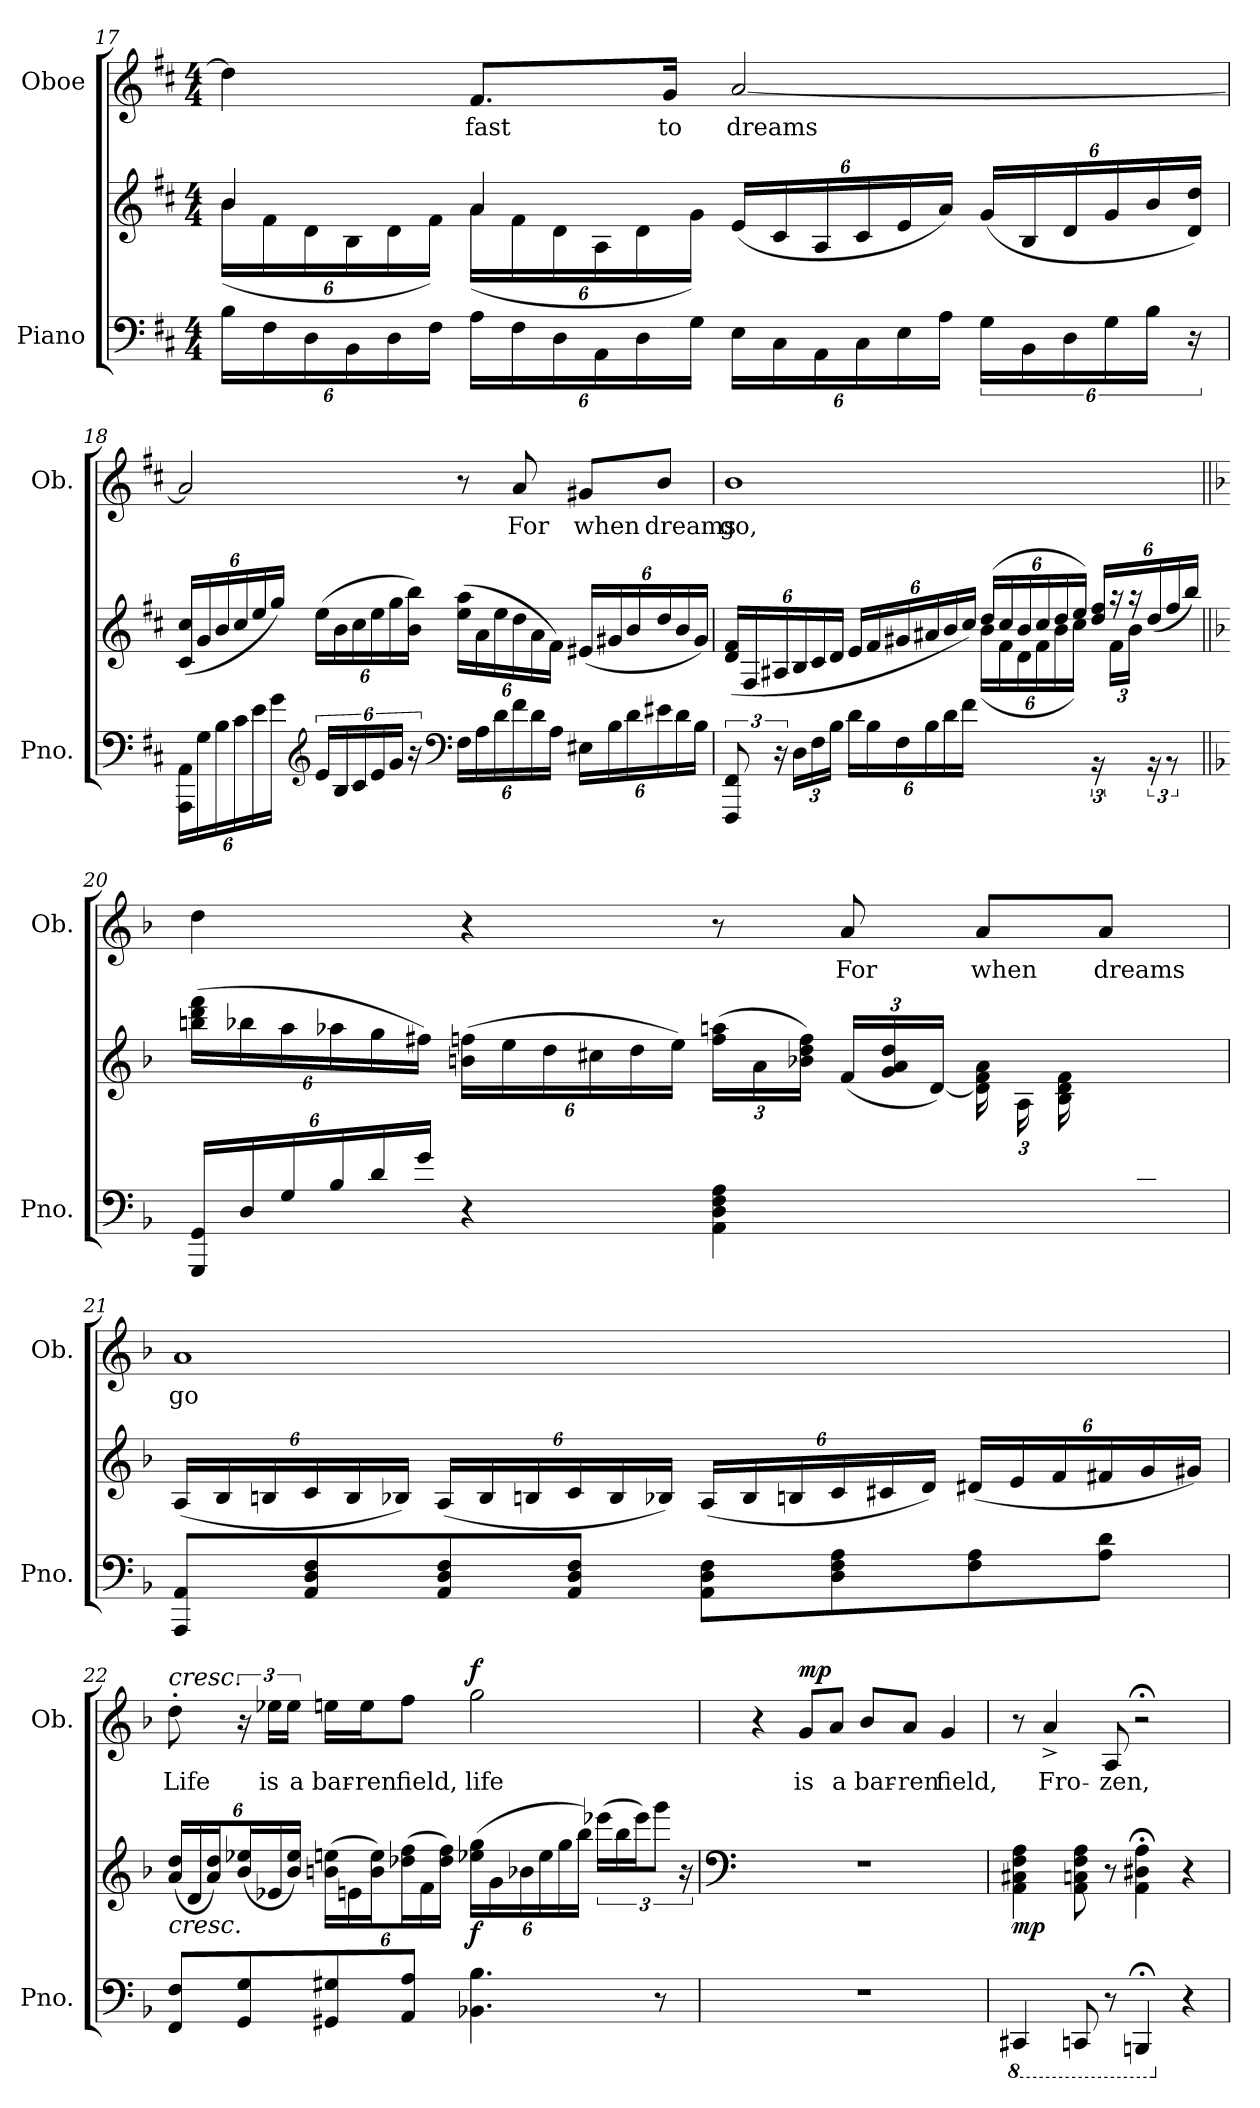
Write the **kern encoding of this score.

**kern	**kern	**dynam	**kern	**text	**dynam
*part2	*part2	*part2	*part1	*part1	*part1
*staff3	*staff2	*staff2/3	*staff1	*staff1	*staff1
*I"Piano	*	*	*I"Oboe	*	*
*I'Pno.	*	*	*I'Ob.	*	*
!!LO:LB:g=z
*clefF4	*clefG2	*	*clefG2	*	*
*k[f#c#]	*k[f#c#]	*	*k[f#c#]	*	*
*M4/4	*M4/4	*	*M4/4	*	*
=17	=17	=17	=17	=17	=17
*	*^	*	*	*	*
*Xbrackettup	*	*Xbrackettup	*	*	*	*
24B\LL	4b/	(>24b\LL	.	4dd\]	.	.
24F#\	.	24f#\	.	.	.	.
24D\	.	24d\	.	.	.	.
24BB\	.	24B\	.	.	.	.
24D\	.	24d\	.	.	.	.
24F#\JJ	.	24f#\JJ)	.	.	.	.
!	!	!	!	!	!LO:LY:b	!
24A\LL	4a/	(>24a\LL	.	8.f#/L	fast	.
24F#\	.	24f#\	.	.	.	.
24D\	.	24d\	.	.	.	.
24AA\	.	24A\	.	.	.	.
24D\	.	24d\	.	.	.	.
!	!	!	!	!	!LO:LY:b	!
.	.	.	.	16g/Jk	to	.
24G\JJ	.	24g\JJ)	.	.	.	.
!	!	!	!	!	!LO:LY:b	!
24E\LL	(24e/LL	2ryy	.	[2a/	dreams	.
24C#\	24c#/	.	.	.	.	.
24AA\	24A/	.	.	.	.	.
24C#\	24c#/	.	.	.	.	.
24E\	24e/	.	.	.	.	.
24A\JJ	24a/JJ)	.	.	.	.	.
*brackettup	*	*	*	*	*	*
24G\LL	(24g/LL	.	.	.	.	.
24BB\	24B/	.	.	.	.	.
24D\	24d/	.	.	.	.	.
24G\	24g/	.	.	.	.	.
24B\JJ	24b/	.	.	.	.	.
24r	24d/ 24dd/JJ)	.	.	.	.	.
*	*v	*v	*	*	*	*
!!LO:PB:g=z
=18	=18	=18	=18	=18	=18
*Xbrackettup	*	*	*	*	*
24AAA\ 24AA\LL	(24c#/ 24cc#/LL	.	2a/]	.	.
24G\	24g/	.	.	.	.
24B\	24b/	.	.	.	.
24c#\	24cc#/	.	.	.	.
24e\	24ee/	.	.	.	.
24g\JJ	24gg/JJ)	.	.	.	.
*clefG2	*	*	*	*	*
*brackettup	*	*	*	*	*
24e/LL	(24ee\LL	.	.	.	.
24B/	24b\	.	.	.	.
24c#/	24cc#\	.	.	.	.
24e/	24ee\	.	.	.	.
24g/JJ	24gg\	.	.	.	.
24r	24b\ 24bb\JJ)	.	.	.	.
*clefF4	*	*	*	*	*
*Xbrackettup	*	*	*	*	*
24F#\LL	(24ee\ 24aa\LL	.	8r	.	.
24A\	24a\	.	.	.	.
24d\	24ee\	.	.	.	.
!	!	!	!	!LO:LY:b	!
24f#\	24dd\	.	8a/	For	.
24d\	24a\	.	.	.	.
24A\JJ	24f#\JJ)	.	.	.	.
!	!	!	!	!LO:LY:b	!
24E#X\LL	(24e#X/LL	.	8g#X/L	when	.
24B\	24g#X/	.	.	.	.
24d\	24b/	.	.	.	.
!	!	!	!	!LO:LY:b	!
24e#X\	24dd/	.	8b/J	dreams	.
24d\	24b/	.	.	.	.
24B\JJ	24g#/JJ)	.	.	.	.
!!LO:LB:g=z
=19	=19	=19	=19	=19	=19
*brackettup	*	*	*	*	*
*	*^	*	*	*	*
!	!	!	!	!	!LO:LY:b	!
12FFF#/ 12FF#/	(24d/ 24f#/LL	2ryy	.	1b	go,	.
.	24F#/	.	.	.	.	.
24r	24A#X/	.	.	.	.	.
24D\LL	24B/	.	.	.	.	.
24F#\	24c#/	.	.	.	.	.
24B\JJ	24d/JJ	.	.	.	.	.
*Xbrackettup	*	*	*	*	*	*
24d\LL	24e/LL	.	.	.	.	.
24B\	24f#/	.	.	.	.	.
24F#\	24g#X/	.	.	.	.	.
24B\	24a#X/	.	.	.	.	.
24d\	24b/	.	.	.	.	.
24f#\JJ	24cc#/JJ)	.	.	.	.	.
4ryy	(>24dd/LL	(<24b\LL	.	.	.	.
.	24cc#/	24f#\	.	.	.	.
.	24b/	24d\	.	.	.	.
.	24cc#/	24f#\	.	.	.	.
.	24dd/	24b\	.	.	.	.
.	24ee/JJ)	24cc#\JJ)	.	.	.	.
*brackettup	*	*	*	*	*	*
24rBB	24dd/ 24ff#/LL	24ryy	.	.	.	.
12ryy	24raa	24f#\LL	.	.	.	.
.	24raa	24b\JJ	.	.	.	.
24rBB	(24dd/	8ryy	.	.	.	.
12rBB	24ff#/	.	.	.	.	.
.	24bb/JJ)	.	.	.	.	.
*	*v	*v	*	*	*	*
!!LO:LB:g=z
=20||	=20||	=20||	=20||	=20||	=20||
*k[b-]	*k[b-]	*	*k[b-]	*	*
*^	*	*	*	*	*
*	*Xbrackettup	*	*	*	*	*
2..ryy	24GGG/ 24GG/LL	(24bbn\ 24ddd\ 24fff\LL	.	4dd\	.	.
.	24D/	24bb-X\	.	.	.	.
.	24G/	24aa\	.	.	.	.
.	24B-/	24aa-X\	.	.	.	.
.	24d/	24gg\	.	.	.	.
.	24g/JJ	24ff#X\JJ)	.	.	.	.
.	4r	(24bn\ 24ffn\LL	.	4r	.	.
.	.	24ee\	.	.	.	.
.	.	24dd\	.	.	.	.
.	.	24cc#X\	.	.	.	.
.	.	24dd\	.	.	.	.
.	.	24ee\JJ)	.	.	.	.
*	*	*brackettup	*	*	*	*
.	4AA\ 4D\ 4F\ 4A\	(24ff\ 24aan\LL	.	8r	.	.
.	.	24a\	.	.	.	.
.	.	24b-X\ 24dd\ 24ff\JJ)	.	.	.	.
!	!	!	!	!	!LO:LY:b	!
.	.	(24f/LL	.	8a/	For	.
.	.	24g/ 24a/ 24dd/	.	.	.	.
.	.	[24d/JJ)	.	.	.	.
*	*	*Xbrackettup	*	*	*	*
!	!	!	!	!	!LO:LY:b	!
.	4ryy	(24d\] 24f\ 24a\LL	.	8a/L	when	.
.	.	24A\	.	.	.	.
.	.	24B-\ 24d\ 24f\	.	.	.	.
!	!	!	!	!	!LO:LY:b	!
24F/	.	8ryy	.	8a/J	dreams	.
24G/ 24A/ 24d/	.	.	.	.	.	.
24D/JJ)	.	.	.	.	.	.
*v	*v	*	*	*	*	*
!!LO:PB:g=z
=21	=21	=21	=21	=21	=21
!	!	!	!	!LO:LY:b	!
8AAA/ 8AA/L	(24A/LL	.	1a	go	.
.	24B-/	.	.	.	.
.	24Bn/	.	.	.	.
8AA/ 8D/ 8F/	24c/	.	.	.	.
.	24B/	.	.	.	.
.	24B-X/JJ)	.	.	.	.
8AA/ 8D/ 8F/	(24A/LL	.	.	.	.
.	24B-/	.	.	.	.
.	24Bn/	.	.	.	.
8AA/ 8D/ 8F/J	24c/	.	.	.	.
.	24B/	.	.	.	.
.	24B-X/JJ)	.	.	.	.
8AA\ 8D\ 8F\L	(24A/LL	.	.	.	.
.	24B-/	.	.	.	.
.	24Bn/	.	.	.	.
8D\ 8F\ 8A\	24c/	.	.	.	.
.	24c#X/	.	.	.	.
.	24d/JJ)	.	.	.	.
8F\ 8A\	(24d#X/LL	.	.	.	.
.	24e/	.	.	.	.
.	24f/	.	.	.	.
8A\ 8d\J	24f#X/	.	.	.	.
.	24g/	.	.	.	.
.	24g#X/JJ)	.	.	.	.
!!LO:LB:g=z
=22	=22	=22	=22	=22	=22
!	!	!	!LO:TX:a:i:t=cresc.	!	!
!	!LO:TX:b:i:t=cresc.	!	!	!	!
!	!	!	!	!LO:LY:b	!
8FF/ 8F/L	(24a/ 24dd/LL	.	8dd'\	Life	.
.	24d/	.	.	.	.
.	24a/ 24dd/J)	.	.	.	.
8GG/ 8G/	(24b-/ 24ee-X/L	.	24r	.	.
!	!	!	!	!LO:LY:b	!
.	24e-X/	.	24ee-X\LL	is	.
!	!	!	!	!LO:LY:b	!
.	24b-/ 24ee-/JJ)	.	24ee-\JJ	a	.
!	!	!	!	!LO:LY:b	!
8GG#X/ 8G#X/	(24bn\ 24een\LL	.	16een\LL	bar-	.
.	24en\	.	.	.	.
!	!	!	!	!LO:LY:b	!
.	.	.	16ee\J	-ren	.
.	24b\ 24ee\J)	.	.	.	.
!	!	!	!	!LO:LY:b	!
8AA/ 8A/J	(24dd-X\ 24ff\L	.	8ff\J	field,	.
.	24f\	.	.	.	.
.	24dd-\ 24ff\JJ)	.	.	.	.
!	!	!LO:DY:b	!	!LO:LY:b	!LO:DY:a
4.BB-X\ 4.B-\	(24ee-X\ 24gg\LL	f	2gg\	life	f
.	24g\	.	.	.	.
.	24b-X\	.	.	.	.
.	24ee-\	.	.	.	.
.	24gg\	.	.	.	.
.	24bb-\JJ)	.	.	.	.
*	*brackettup	*	*	*	*
.	(24eee-X\LL	.	.	.	.
.	24bb-\	.	.	.	.
.	24eee-\J)	.	.	.	.
8r	12ggg\J	.	.	.	.
.	24r	.	.	.	.
=23	=23	=23	=23	=23	=23
*	*clefF4	*	*	*	*
1r	1r	.	4r	.	.
!	!	!	!	!LO:LY:b	!LO:DY:a
.	.	.	8g/L	is	mp
!	!	!	!	!LO:LY:b	!
.	.	.	8a/J	a	.
!	!	!	!	!LO:LY:b	!
.	.	.	8b-/L	bar-	.
!	!	!	!	!LO:LY:b	!
.	.	.	8a/J	-ren	.
!	!	!	!	!LO:LY:b	!
.	.	.	4g/	field,	.
!!LO:LB:g=z
=24	=24	=24	=24	=24	=24
*8ba	*	*	*	*	*
!	!	!LO:DY:b	!	!	!
4CCC#X/	4AA\ 4C#X\ 4F\ 4A\	mp	8r	.	.
!	!	!	!	!LO:LY:b	!
.	.	.	4a^/	Fro-	.
8CCCn/	8AA\ 8Cn\ 8F\ 8A\	.	.	.	.
!	!	!	!	!LO:LY:b	!
8r	8r	.	8A/	-zen,	.
4BBBBn;</	4AA\;< 4D#X\;< 4A\;<	.	2r;<	.	.
*X8ba	*	*	*	*	*
4r	4r	.	.	.	.
=	=	=	=	=	=
*-	*-	*-	*-	*-	*-
